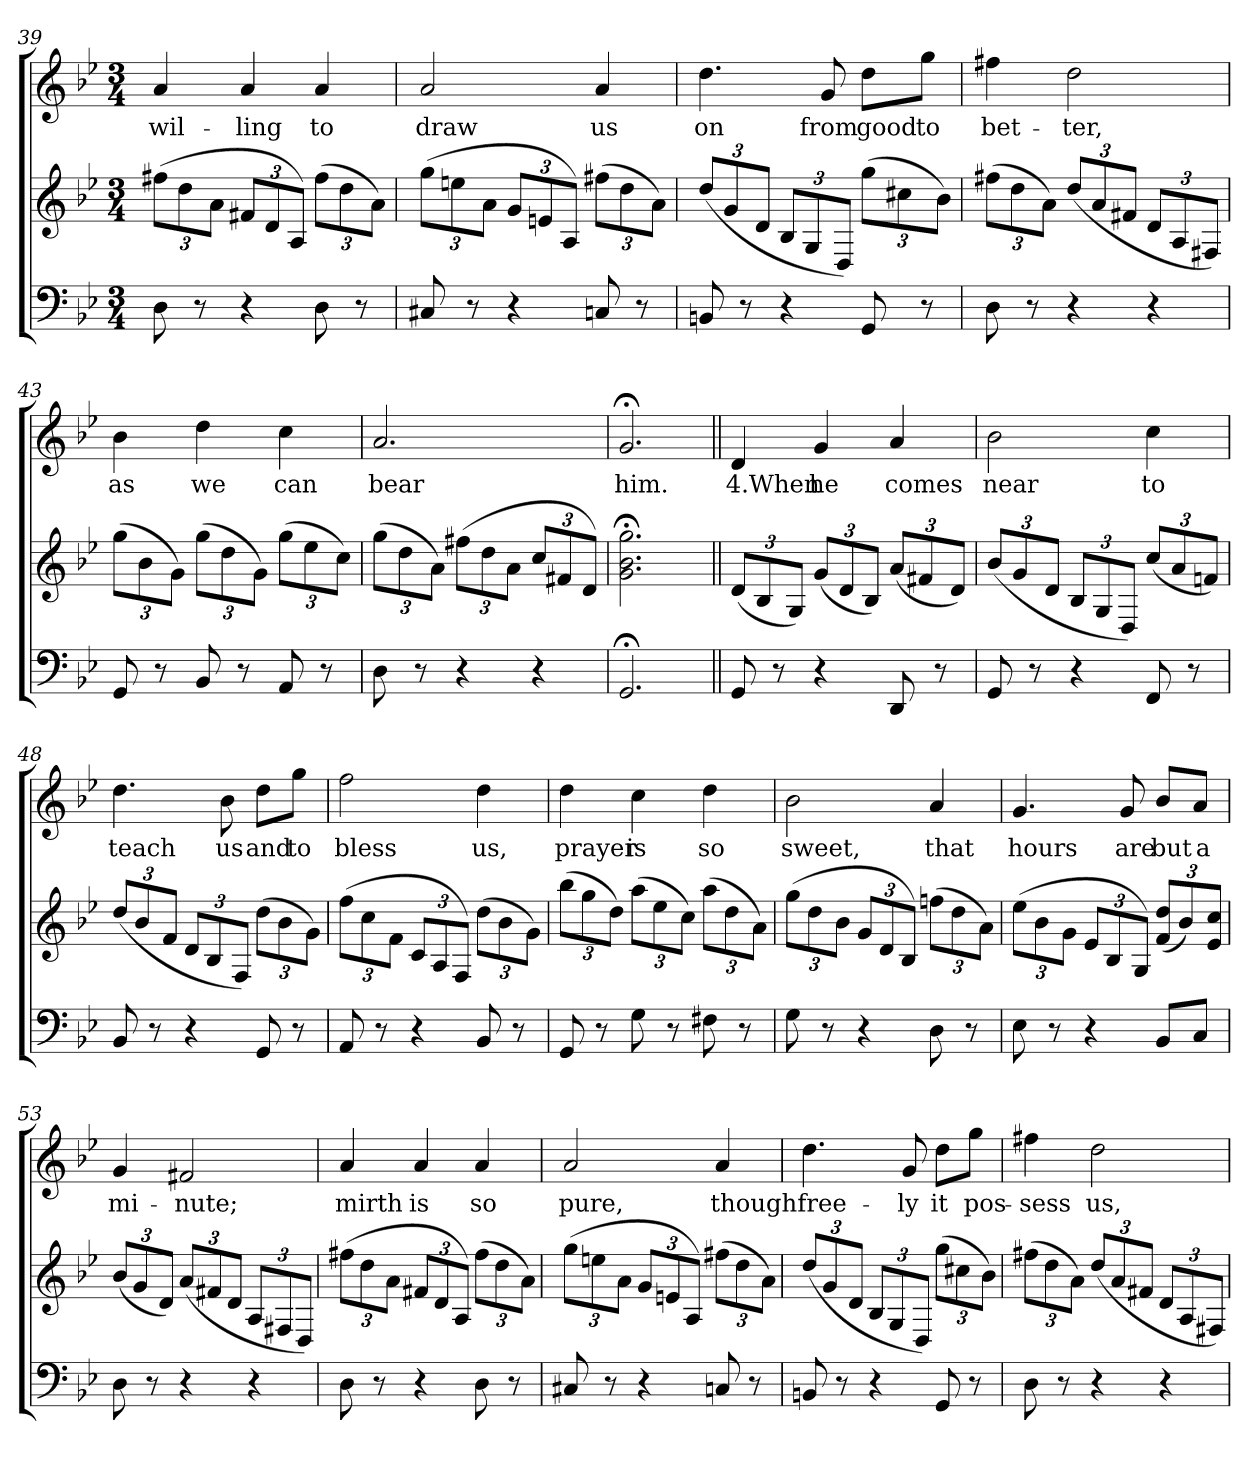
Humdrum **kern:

**kern	**kern	**kern	**text
*part2	*part2	*part1	*part1
*staff3	*staff2	*staff1	*staff1
*clefF4	*clefG2	*clefG2	*
*k[b-e-]	*k[b-e-]	*k[b-e-]	*
*g:	*g:	*g:	*
*M3/4	*M3/4	*M3/4	*
=39	=39	=39	=39
!	!	!	!LO:LY:b
8D\	(>12ff#X\L	4a/	wil-
.	12dd\	.	.
8r	.	.	.
.	12a\J	.	.
!	!	!	!LO:LY:b
4r	12f#X/L	4a/	-ling
.	12d/	.	.
.	12A/J)	.	.
!	!	!	!LO:LY:b
8D\	(>12ff#\L	4a/	to
.	12dd\	.	.
8r	.	.	.
.	12a\J)	.	.
=40	=40	=40	=40
!	!	!	!LO:LY:b
8C#X/	(>12gg\L	2a/	draw
.	12een\	.	.
8r	.	.	.
.	12a\J	.	.
4r	12g/L	.	.
.	12en/	.	.
.	12A/J)	.	.
!	!	!	!LO:LY:b
8Cn/	(>12ff#X\L	4a/	us
.	12dd\	.	.
8r	.	.	.
.	12a\J)	.	.
!!LO:PB:g=z
=41	=41	=41	=41
!	!	!	!LO:LY:b
8BBn/	(<12dd/L	4.dd\	on
.	12g/	.	.
8r	.	.	.
.	12d/J	.	.
4r	12B-/L	.	.
.	12G/	.	.
!	!	!	!LO:LY:b
.	.	8g/	from
.	12D/J)	.	.
!	!	!	!LO:LY:b
8GG/	(>12gg\L	8dd\L	good
.	12cc#X\	.	.
!	!	!	!LO:LY:b
8r	.	8gg\J	to
.	12b-\J)	.	.
=42	=42	=42	=42
!	!	!	!LO:LY:b
8D\	(>12ff#X\L	4ff#X\	bet-
.	12dd\	.	.
8r	.	.	.
.	12a\J)	.	.
!	!	!	!LO:LY:b
4r	(<12dd/L	2dd\	-ter,
.	12a/	.	.
.	12f#X/J	.	.
4r	12d/L	.	.
.	12A/	.	.
.	12F#X/J)	.	.
=43	=43	=43	=43
!	!	!	!LO:LY:b
8GG/	(>12gg\L	4b-\	as
.	12b-\	.	.
8r	.	.	.
.	12g\J)	.	.
!	!	!	!LO:LY:b
8BB-/	(>12gg\L	4dd\	we
.	12dd\	.	.
8r	.	.	.
.	12g\J)	.	.
!	!	!	!LO:LY:b
8AA/	(>12gg\L	4cc\	can
.	12ee-\	.	.
8r	.	.	.
.	12cc\J)	.	.
=44	=44	=44	=44
!	!	!	!LO:LY:b
8D\	(>12gg\L	2.a/	bear
.	12dd\	.	.
8r	.	.	.
.	12a\J)	.	.
4r	(>12ff#X\L	.	.
.	12dd\	.	.
.	12a\J	.	.
4r	12cc/L	.	.
.	12f#X/	.	.
.	12d/J)	.	.
=45	=45	=45	=45
!	!	!	!LO:LY:b
2.GG;</	2.g\;< 2.b-\;< 2.gg\;<	2.g;</	him.
!!LO:LB:g=z
=46||	=46||	=46||	=46||
!	!	!	!LO:LY:b
8GG/	(<12d/L	4d/	4.When
.	12B-/	.	.
8r	.	.	.
.	12G/J)	.	.
!	!	!	!LO:LY:b
4r	(<12g/L	4g/	he
.	12d/	.	.
.	12B-/J)	.	.
!	!	!	!LO:LY:b
8DD/	(<12a/L	4a/	comes
.	12f#X/	.	.
8r	.	.	.
.	12d/J)	.	.
=47	=47	=47	=47
!	!	!	!LO:LY:b
8GG/	(<12b-/L	2b-\	near
.	12g/	.	.
8r	.	.	.
.	12d/J	.	.
4r	12B-/L	.	.
.	12G/	.	.
.	12D/J)	.	.
!	!	!	!LO:LY:b
8FF/	(<12cc/L	4cc\	to
.	12a/	.	.
8r	.	.	.
.	12fn/J)	.	.
=48	=48	=48	=48
!	!	!	!LO:LY:b
8BB-/	(<12dd/L	4.dd\	teach
.	12b-/	.	.
8r	.	.	.
.	12f/J	.	.
4r	12d/L	.	.
.	12B-/	.	.
!	!	!	!LO:LY:b
.	.	8b-\	us
.	12F/J)	.	.
!	!	!	!LO:LY:b
8GG/	(>12dd\L	8dd\L	and
.	12b-\	.	.
!	!	!	!LO:LY:b
8r	.	8gg\J	to
.	12g\J)	.	.
=49	=49	=49	=49
!	!	!	!LO:LY:b
8AA/	(>12ff\L	2ff\	bless
.	12cc\	.	.
8r	.	.	.
.	12f\J	.	.
4r	12c/L	.	.
.	12A/	.	.
.	12F/J)	.	.
!	!	!	!LO:LY:b
8BB-/	(>12dd\L	4dd\	us,
.	12b-\	.	.
8r	.	.	.
.	12g\J)	.	.
=50	=50	=50	=50
!	!	!	!LO:LY:b
8GG/	(>12bb-\L	4dd\	prayer
.	12gg\	.	.
8r	.	.	.
.	12dd\J)	.	.
!	!	!	!LO:LY:b
8G\	(>12aa\L	4cc\	is
.	12ee-\	.	.
8r	.	.	.
.	12cc\J)	.	.
!	!	!	!LO:LY:b
8F#X\	(>12aa\L	4dd\	so
.	12dd\	.	.
8r	.	.	.
.	12a\J)	.	.
!!LO:LB:g=z
=51	=51	=51	=51
!	!	!	!LO:LY:b
8G\	(>12gg\L	2b-\	sweet,
.	12dd\	.	.
8r	.	.	.
.	12b-\J	.	.
4r	12g/L	.	.
.	12d/	.	.
.	12B-/J)	.	.
!	!	!	!LO:LY:b
8D\	(>12ffn\L	4a/	that
.	12dd\	.	.
8r	.	.	.
.	12a\J)	.	.
=52	=52	=52	=52
!	!	!	!LO:LY:b
8E-\	(>12ee-\L	4.g/	hours
.	12b-\	.	.
8r	.	.	.
.	12g\J	.	.
4r	12e-/L	.	.
.	12B-/	.	.
!	!	!	!LO:LY:b
.	.	8g/	are
.	12G/J)	.	.
!	!	!	!LO:LY:b
8BB-/L	(<12f/ 12dd/L	8b-/L	but
.	12b-/)	.	.
!	!	!	!LO:LY:b
8C/J	.	8a/J	a
.	12e-/ 12cc/J	.	.
=53	=53	=53	=53
!	!	!	!LO:LY:b
8D\	(<12b-/L	4g/	mi-
.	12g/	.	.
8r	.	.	.
.	12d/J)	.	.
!	!	!	!LO:LY:b
4r	(<12a/L	2f#X/	-nute;
.	12f#X/	.	.
.	12d/J	.	.
4r	12A/L	.	.
.	12F#X/	.	.
.	12D/J)	.	.
=54	=54	=54	=54
!	!	!	!LO:LY:b
8D\	(>12ff#X\L	4a/	mirth
.	12dd\	.	.
8r	.	.	.
.	12a\J	.	.
!	!	!	!LO:LY:b
4r	12f#X/L	4a/	is
.	12d/	.	.
.	12A/J)	.	.
!	!	!	!LO:LY:b
8D\	(>12ff#\L	4a/	so
.	12dd\	.	.
8r	.	.	.
.	12a\J)	.	.
=55	=55	=55	=55
!	!	!	!LO:LY:b
8C#X/	(>12gg\L	2a/	pure,
.	12een\	.	.
8r	.	.	.
.	12a\J	.	.
4r	12g/L	.	.
.	12en/	.	.
.	12A/J)	.	.
!	!	!	!LO:LY:b
8Cn/	(>12ff#X\L	4a/	though
.	12dd\	.	.
8r	.	.	.
.	12a\J)	.	.
!!LO:LB:g=z
=56	=56	=56	=56
!	!	!	!LO:LY:b
8BBn/	(<12dd/L	4.dd\	free-
.	12g/	.	.
8r	.	.	.
.	12d/J	.	.
4r	12B-/L	.	.
.	12G/	.	.
!	!	!	!LO:LY:b
.	.	8g/	-ly
.	12D/J)	.	.
!	!	!	!LO:LY:b
8GG/	(>12gg\L	8dd\L	it
.	12cc#X\	.	.
!	!	!	!LO:LY:b
8r	.	8gg\J	pos-
.	12b-\J)	.	.
=57	=57	=57	=57
!	!	!	!LO:LY:b
8D\	(>12ff#X\L	4ff#X\	-sess
.	12dd\	.	.
8r	.	.	.
.	12a\J)	.	.
!	!	!	!LO:LY:b
4r	(<12dd/L	2dd\	us,
.	12a/	.	.
.	12f#X/J	.	.
4r	12d/L	.	.
.	12A/	.	.
.	12F#X/J)	.	.
=	=	=	=
*-	*-	*-	*-
